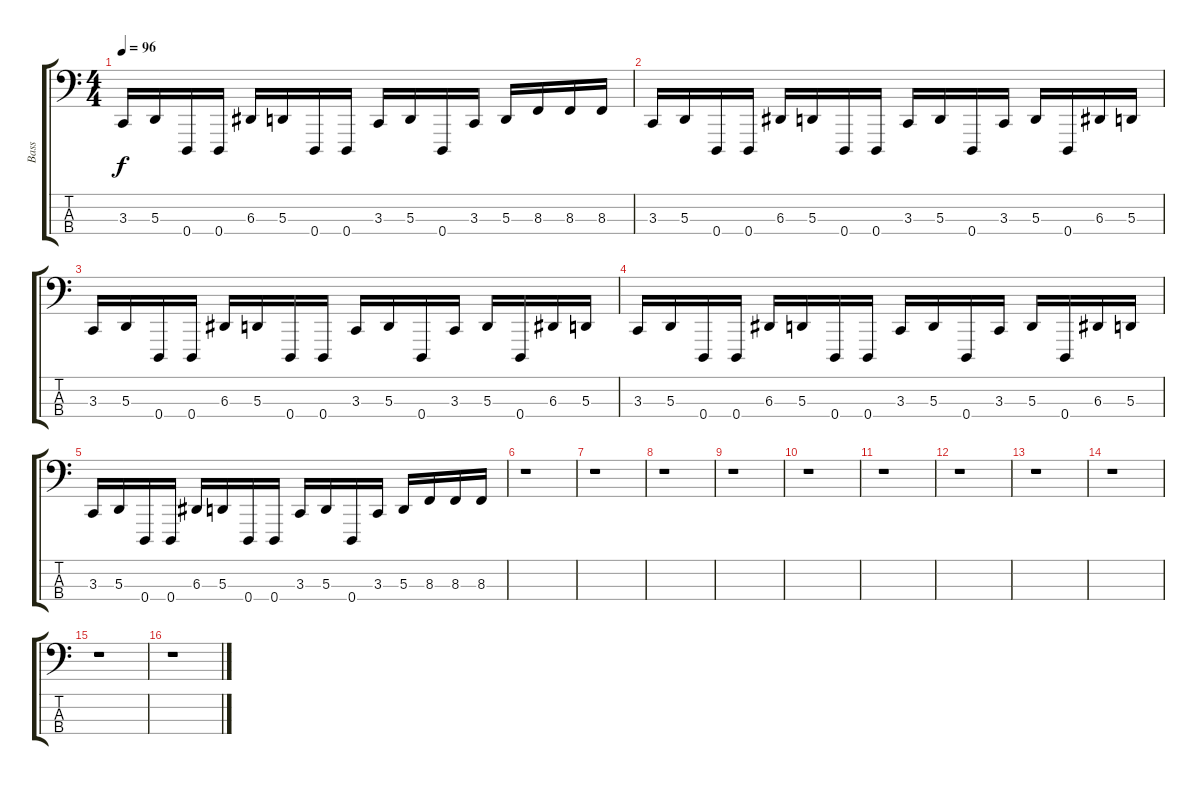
\track ("Bass" "Bass") {instrument lead8bassandlead}
\staff {score tabs}
\tuning (G2 D2 A1 D1) {hide}
\ts (4 4)
\tempo 96
\clef f4
\ks c
3.3.16{dy f} 5.3.16 0.4.16 0.4.16 6.3.16 5.3.16 0.4.16 0.4.16 3.3.16 5.3.16 0.4.16 3.3.16 5.3.16 8.3.16 8.3.16 8.3.16 |
3.3.16 5.3.16 0.4.16 0.4.16 6.3.16 5.3.16 0.4.16 0.4.16 3.3.16 5.3.16 0.4.16 3.3.16 5.3.16 0.4.16 6.3.16 5.3.16 |
3.3.16 5.3.16 0.4.16 0.4.16 6.3.16 5.3.16 0.4.16 0.4.16 3.3.16 5.3.16 0.4.16 3.3.16 5.3.16 0.4.16 6.3.16 5.3.16 |
3.3.16 5.3.16 0.4.16 0.4.16 6.3.16 5.3.16 0.4.16 0.4.16 3.3.16 5.3.16 0.4.16 3.3.16 5.3.16 0.4.16 6.3.16 5.3.16 |
3.3.16 5.3.16 0.4.16 0.4.16 6.3.16 5.3.16 0.4.16 0.4.16 3.3.16 5.3.16 0.4.16 3.3.16 5.3.16 8.3.16 8.3.16 8.3.16 |
r.1 |
r.1 |
r.1 |
r.1 |
r.1 |
r.1 |
r.1 |
r.1 |
r.1 |
r.1 |
r.1
